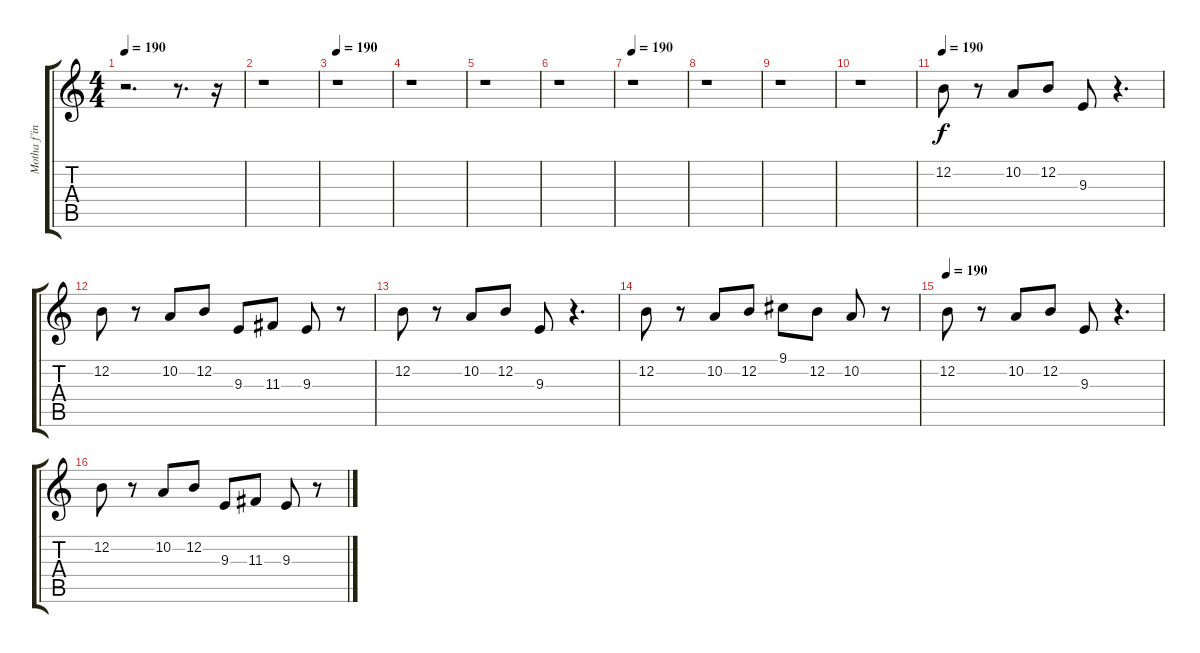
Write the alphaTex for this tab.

\track ("Motha f'in kalimba" "Motha f'in") {instrument kalimba}
\staff {score tabs}
\tuning (E4 B3 G3 D3 A2 E2) {hide}
\ts (4 4)
\tempo 190
\tempo 150
\tempo 190
\clef g2
\ks c
r.2{d dy f instrument kalimba} r.8{d} r.16 |
r.1 |
\tempo 190
r.1 |
r.1 |
r.1 |
r.1 |
\tempo 190
r.1 |
r.1 |
r.1 |
r.1 |
\tempo 190
12.2.8 r.8 10.2.8 12.2.8 9.3.8 r.4{d} |
12.2.8 r.8 10.2.8 12.2.8 9.3.8 11.3.8 9.3.8 r.8 |
12.2.8 r.8 10.2.8 12.2.8 9.3.8 r.4{d} |
12.2.8 r.8 10.2.8 12.2.8 9.1.8 12.2.8 10.2.8 r.8 |
\tempo 190
12.2.8 r.8 10.2.8 12.2.8 9.3.8 r.4{d} |
12.2.8 r.8 10.2.8 12.2.8 9.3.8 11.3.8 9.3.8 r.8
